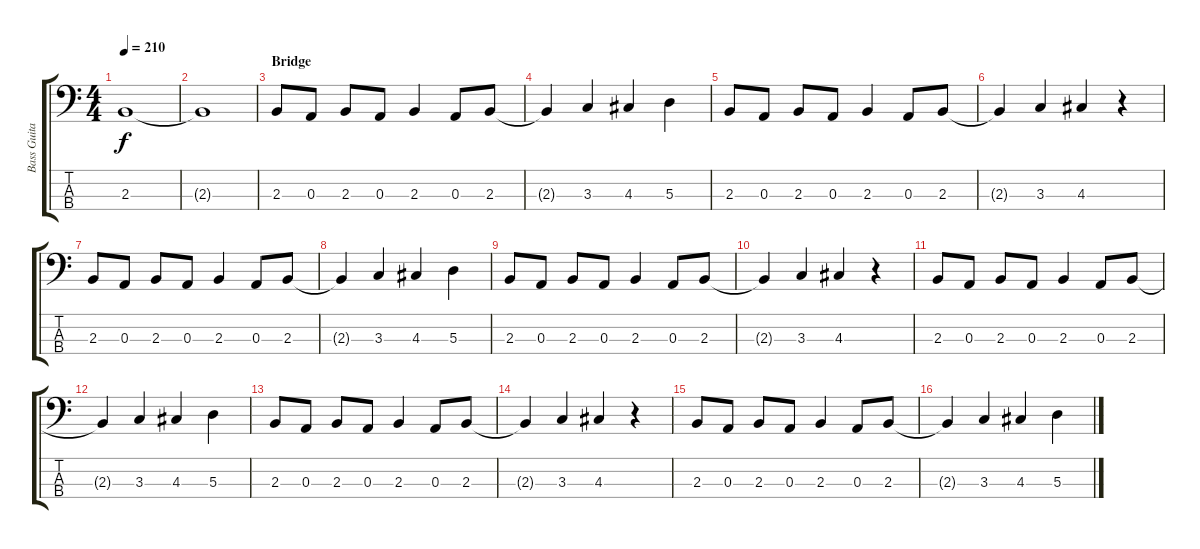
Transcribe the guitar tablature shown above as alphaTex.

\track ("Bass Guitar" "Bass Guita") {instrument electricbassfinger}
\staff {score tabs}
\tuning (G2 D2 A1 E1) {hide}
\ts (4 4)
\tempo 210
\clef f4
\ks c
2.3.1{dy f} |
2.3{t}.1 |
\section ("" "Bridge")
2.3.8 0.3.8 2.3.8 0.3.8 2.3.4 0.3.8 2.3.8 |
2.3{t}.4 3.3.4 4.3.4 5.3.4 |
2.3.8 0.3.8 2.3.8 0.3.8 2.3.4 0.3.8 2.3.8 |
2.3{t}.4 3.3.4 4.3.4 r.4 |
2.3.8 0.3.8 2.3.8 0.3.8 2.3.4 0.3.8 2.3.8 |
2.3{t}.4 3.3.4 4.3.4 5.3.4 |
2.3.8 0.3.8 2.3.8 0.3.8 2.3.4 0.3.8 2.3.8 |
2.3{t}.4 3.3.4 4.3.4 r.4 |
2.3.8 0.3.8 2.3.8 0.3.8 2.3.4 0.3.8 2.3.8 |
2.3{t}.4 3.3.4 4.3.4 5.3.4 |
2.3.8 0.3.8 2.3.8 0.3.8 2.3.4 0.3.8 2.3.8 |
2.3{t}.4 3.3.4 4.3.4 r.4 |
2.3.8 0.3.8 2.3.8 0.3.8 2.3.4 0.3.8 2.3.8 |
2.3{t}.4 3.3.4 4.3.4 5.3.4
